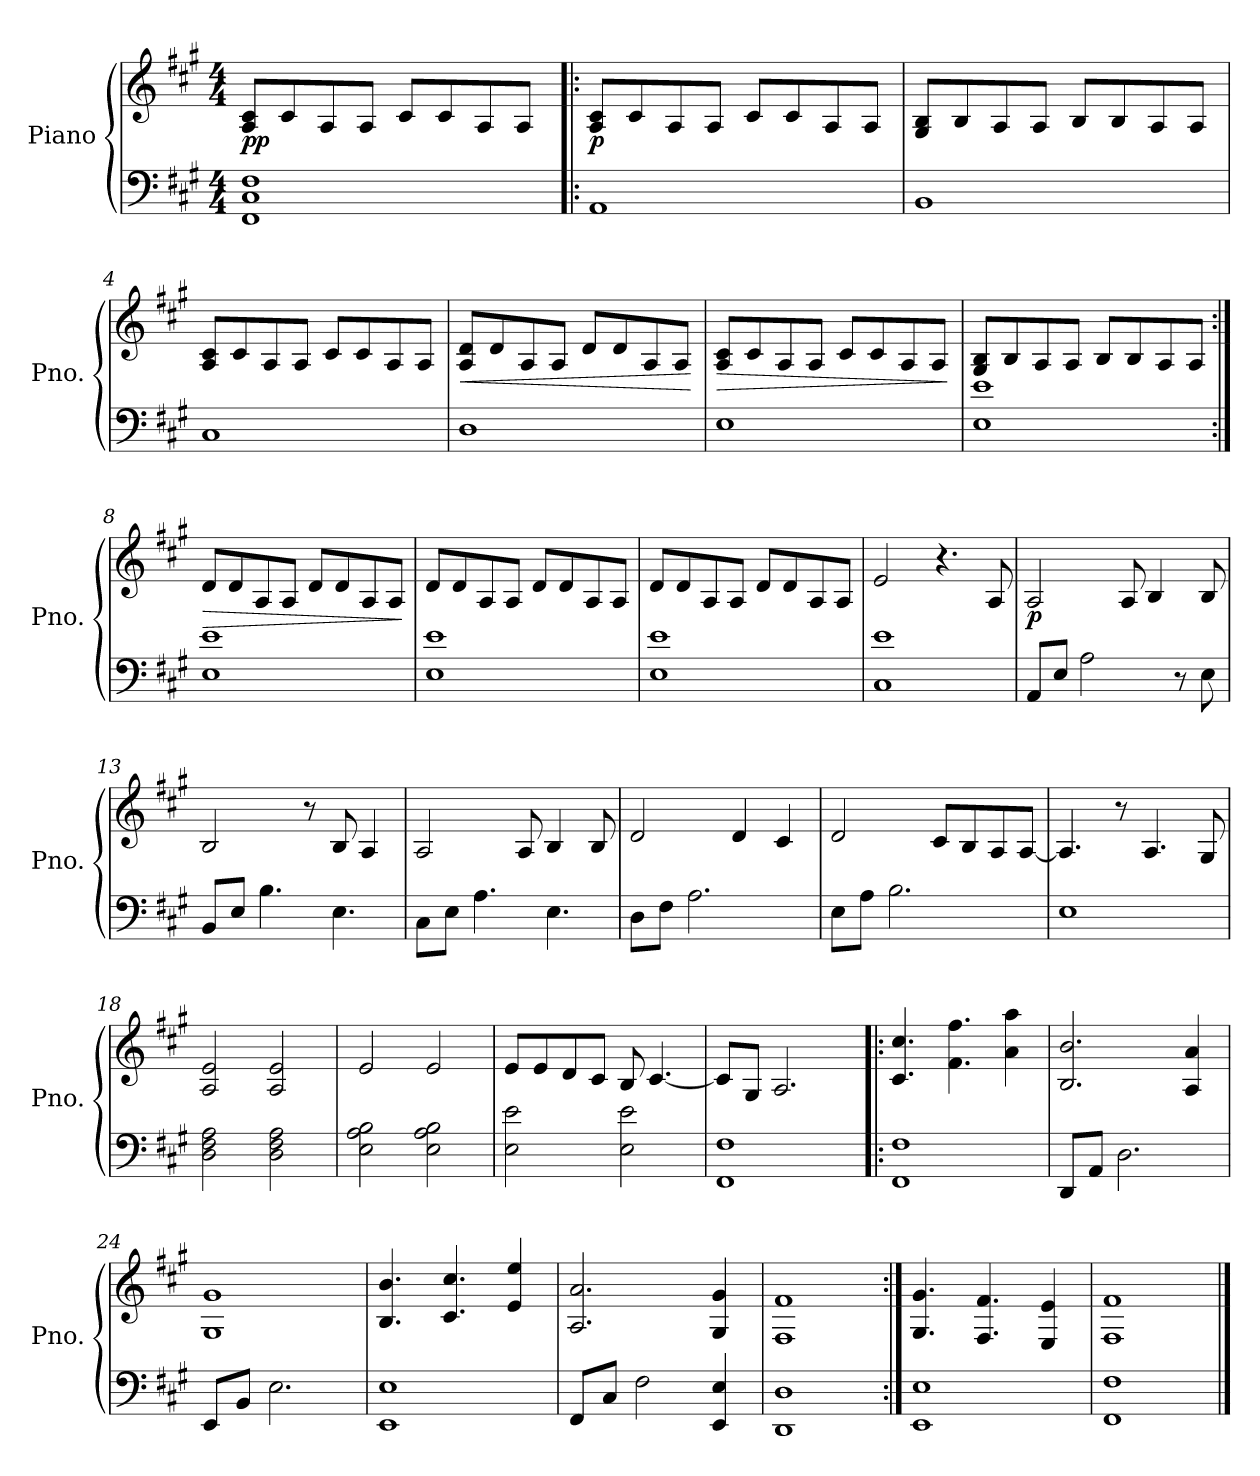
**kern	**kern	**dynam
*part1	*part1	*part1
*staff2	*staff1	*staff1/2
*I"Piano	*	*
*I'Pno.	*	*
*clefF4	*clefG2	*
*k[f#c#g#]	*k[f#c#g#]	*
*M4/4	*M4/4	*
*MM125	*MM125	*
=1	=1	=1
!	!	!LO:DY:b
1FF# 1C# 1F#	8A/ 8c#/L	pp
.	8c#/	.
.	8A/	.
.	8A/J	.
.	8c#/L	.
.	8c#/	.
.	8A/	.
.	8A/J	.
=2!|:	=2!|:	=2!|:
!	!	!LO:DY:b
1AA	8A/ 8c#/L	p
.	8c#/	.
.	8A/	.
.	8A/J	.
.	8c#/L	.
.	8c#/	.
.	8A/	.
.	8A/J	.
=3	=3	=3
1BB	8G#/ 8B/L	.
.	8B/	.
.	8A/	.
.	8A/J	.
.	8B/L	.
.	8B/	.
.	8A/	.
.	8A/J	.
!!LO:LB:g=z
=4	=4	=4
1C#	8A/ 8c#/L	.
.	8c#/	.
.	8A/	.
.	8A/J	.
.	8c#/L	.
.	8c#/	.
.	8A/	.
.	8A/J	.
=5	=5	=5
!	!	!LO:HP:b
1D	8A/ 8d/L	<
.	8d/	.
.	8A/	.
.	8A/J	.
.	8d/L	.
.	8d/	.
.	8A/	.
.	8A/J	.
.	.	[
=6	=6	=6
!	!	!LO:HP:b
1E	8A/ 8c#/L	>
.	8c#/	.
.	8A/	.
.	8A/J	.
.	8c#/L	.
.	8c#/	.
.	8A/	.
.	8A/J	.
.	.	]
=7	=7	=7
1E 1e	8G#/ 8B/L	.
.	8B/	.
.	8A/	.
.	8A/J	.
.	8B/L	.
.	8B/	.
.	8A/	.
.	8A/J	.
!!LO:LB:g=z
=8:|!	=8:|!	=8:|!
!	!	!LO:HP:b
1E 1e	8d/L	>
.	8d/	.
.	8A/	.
.	8A/J	.
.	8d/L	.
.	8d/	.
.	8A/	.
.	8A/J	.
.	.	]
=9	=9	=9
1E 1e	8d/L	.
.	8d/	.
.	8A/	.
.	8A/J	.
.	8d/L	.
.	8d/	.
.	8A/	.
.	8A/J	.
=10	=10	=10
1E 1e	8d/L	.
.	8d/	.
.	8A/	.
.	8A/J	.
.	8d/L	.
.	8d/	.
.	8A/	.
.	8A/J	.
=11	=11	=11
1C# 1e	2e/	.
.	4.r	.
.	8A/	.
=12	=12	=12
!	!	!LO:DY:b
8AA/L	2A/	p
8E/J	.	.
2A\	.	.
.	8A/	.
.	4B/	.
8r	.	.
8E\	8B/	.
!!LO:LB:g=z
=13	=13	=13
8BB/L	2B/	.
8E/J	.	.
4.B\	.	.
.	8r	.
4.E\	8B/	.
.	4A/	.
=14	=14	=14
8C#\L	2A/	.
8E\J	.	.
4.A\	.	.
.	8A/	.
4.E\	4B/	.
.	8B/	.
=15	=15	=15
8D\L	2d/	.
8F#\J	.	.
2.A\	.	.
.	4d/	.
.	4c#/	.
=16	=16	=16
8E\L	2d/	.
8A\J	.	.
2.B\	.	.
.	8c#/L	.
.	8B/	.
.	8A/	.
.	[8A/J	.
=17	=17	=17
1E	4.A/]	.
.	8r	.
.	4.A/	.
.	8G#/	.
=18	=18	=18
2D\ 2F#\ 2A\	2A/ 2e/	.
2D\ 2F#\ 2A\	2A/ 2e/	.
=19	=19	=19
2E\ 2A\ 2B\	2e/	.
2E\ 2A\ 2B\	2e/	.
!!LO:LB:g=z
=20	=20	=20
2E\ 2e\	8e/L	.
.	8e/	.
.	8d/	.
.	8c#/J	.
2E\ 2e\	8B/	.
.	[4.c#/	.
=21	=21	=21
1FF# 1F#	8c#/L]	.
.	8G#/J	.
.	2.A/	.
=22!|:	=22!|:	=22!|:
1FF# 1F#	4.c#/ 4.cc#/	.
.	4.f#\ 4.ff#\	.
.	4a\ 4aa\	.
=23	=23	=23
8DD/L	2.B/ 2.b/	.
8AA/J	.	.
2.D\	.	.
.	4A/ 4a/	.
=24	=24	=24
8EE/L	1G# 1g#	.
8BB/J	.	.
2.E\	.	.
=25	=25	=25
1EE 1E	4.B/ 4.b/	.
.	4.c#/ 4.cc#/	.
.	4e/ 4ee/	.
=26	=26	=26
8FF#/L	2.A/ 2.a/	.
8C#/J	.	.
2F#\	.	.
4EE/ 4E/	4G#/ 4g#/	.
=27	=27	=27
1DD 1D	1F# 1f#	.
!!LO:PB:g=z
=28:|!	=28:|!	=28:|!
1EE 1E	4.G#/ 4.g#/	.
.	4.F#/ 4.f#/	.
.	4E/ 4e/	.
=29	=29	=29
1FF# 1F#	1F# 1f#	.
==	==	==
*-	*-	*-
